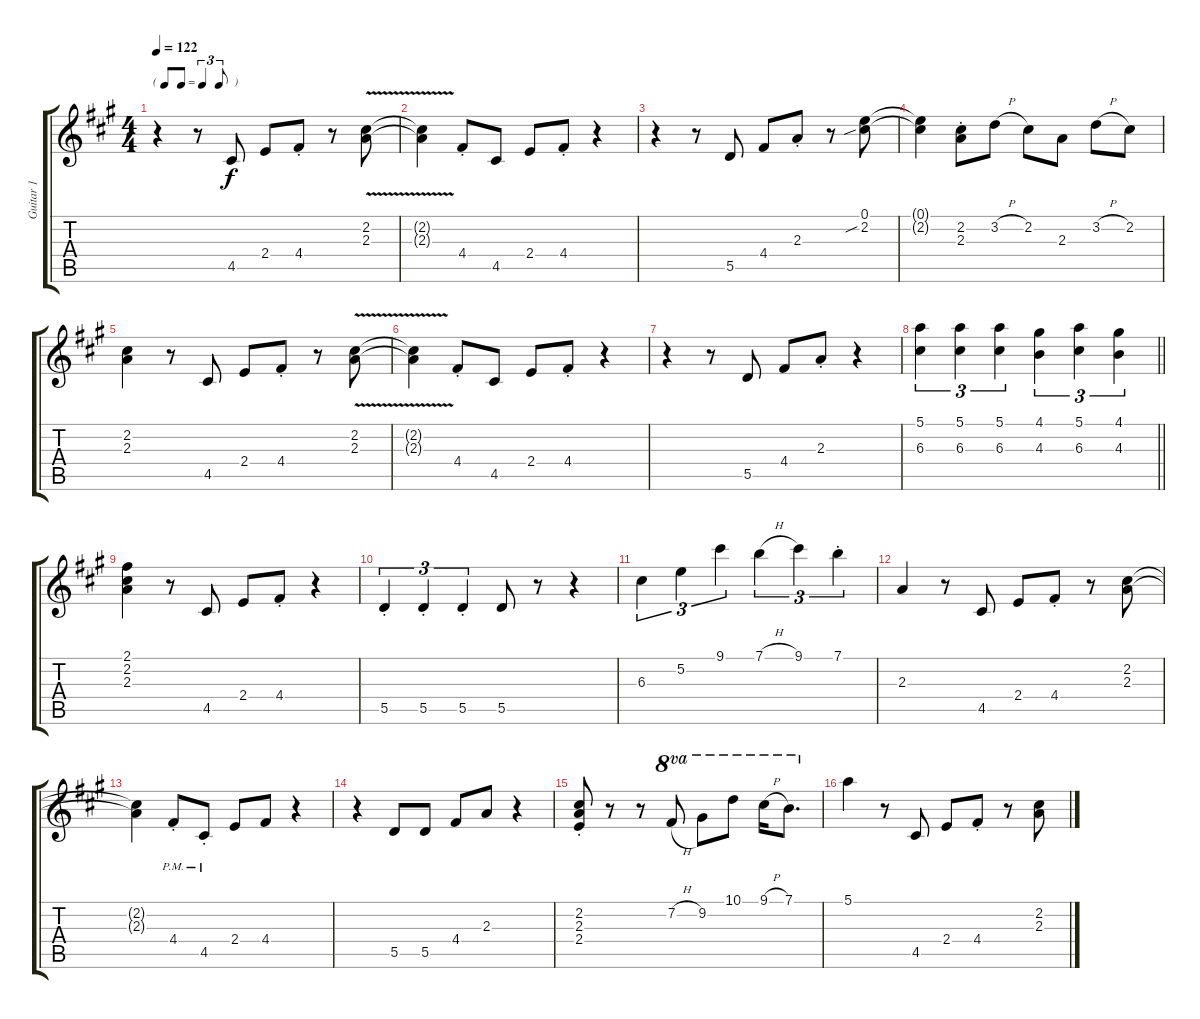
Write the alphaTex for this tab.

\track ("Guitar 1" "Guitar 1") {instrument electricguitarclean}
\staff {score tabs}
\tuning (E4 B3 G3 D3 A2 E2) {hide}
\ts (4 4)
\tf triplet8th
\tempo 122
\clef g2
\ks a
r.4{dy f instrument electricguitarclean} r.8 4.5.8 2.4.8 4.4{st}.8 r.8 (2.2{v} 2.3{v}).8 |
(2.2{v t} 2.3{v t}).4 4.4{st}.8 4.5.8 2.4.8 4.4{st}.8 r.4 |
r.4 r.8 5.5.8 4.4.8 2.3{st}.8 r.8 (0.1 2.2{sib}).8 |
(0.1{t} 2.2{t}).4 (2.2{st} 2.3{st}).8 3.2{h}.8 2.2.8 2.3.8 3.2{h}.8 2.2.8 |
(2.2 2.3).4 r.8 4.5.8 2.4.8 4.4{st}.8 r.8 (2.2{v} 2.3{v}).8 |
(2.2{v t} 2.3{v t}).4 4.4{st}.8 4.5.8 2.4.8 4.4{st}.8 r.4 |
r.4 r.8 5.5.8 4.4.8 2.3{st}.8 r.4 |
\barLineRight lightlight
(5.1 6.3).4{tu (3 2)} (5.1 6.3).4{tu (3 2)} (5.1 6.3).4{tu (3 2)} (4.1 4.3).4{tu (3 2)} (5.1 6.3).4{tu (3 2)} (4.1 4.3).4{tu (3 2)} |
(2.1 2.2 2.3).4 r.8 4.5.8 2.4.8 4.4{st}.8 r.4 |
5.5{st}.4{tu (3 2)} 5.5{st}.4{tu (3 2)} 5.5{st}.4{tu (3 2)} 5.5.8 r.8 r.4 |
6.3.4{tu (3 2)} 5.2.4{tu (3 2)} 9.1.4{tu (3 2)} 7.1{h}.4{tu (3 2)} 9.1.4{tu (3 2)} 7.1{st}.4{tu (3 2)} |
2.3.4 r.8 4.5.8 2.4.8 4.4{st}.8 r.8 (2.2 2.3).8 |
(2.2{t} 2.3{t}).4 4.4{pm st}.8 4.5{pm st}.8 2.4.8 4.4.8 r.4 |
r.4 5.5.8 5.5.8 4.4.8 2.3.8 r.4 |
(2.2{st} 2.3{st} 2.4{st}).8 r.8 r.8 7.2{h}.8{ot 8va} 9.2.8{ot 8va} 10.1.8{ot 8va} 9.1{h}.16{ot 8va} 7.1.8{d ot 8va} |
5.1.4 r.8 4.5.8 2.4.8 4.4{st}.8 r.8 (2.2 2.3).8
